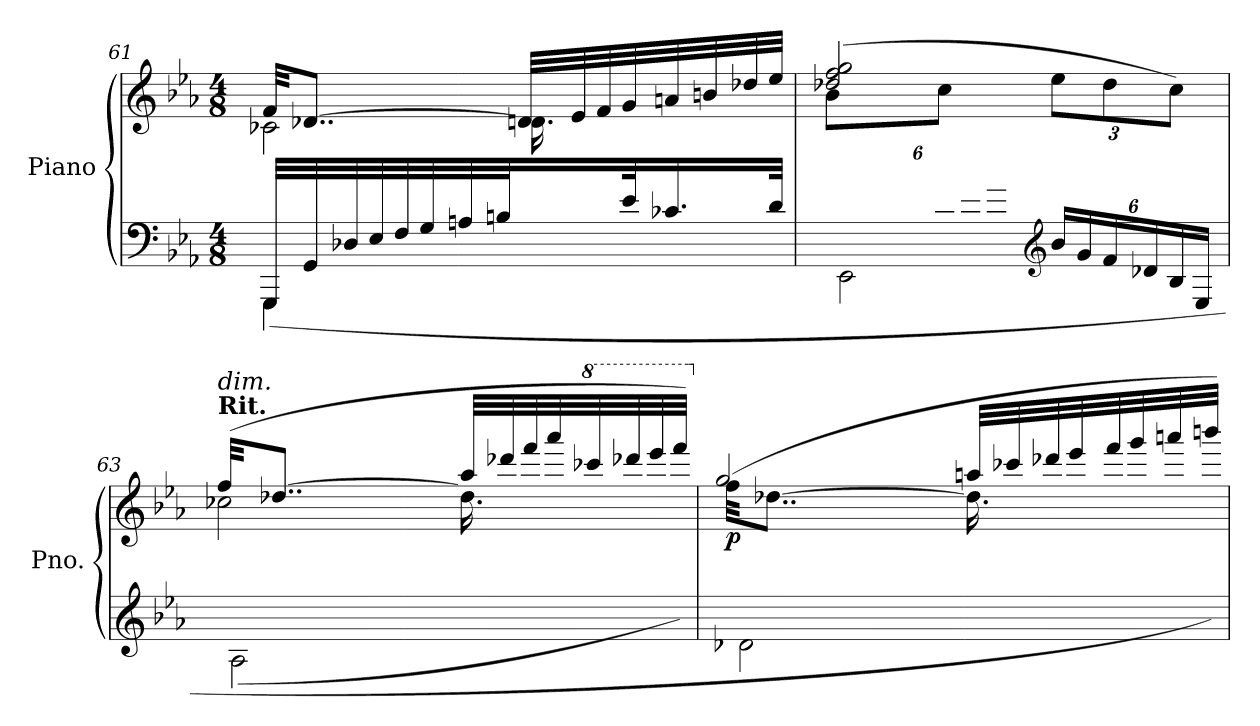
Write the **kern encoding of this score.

**kern	**kern	**dynam
*part1	*part1	*part1
*staff2	*staff1	*staff1/2
*I"Piano	*	*
*I'Pno.	*	*
*clefF4	*clefG2	*
*k[b-e-a-]	*k[b-e-a-]	*
*M4/8	*M4/8	*
=61	=61	=61
*^	*^	*
*	*	*	*^	*
32GGG/LLL	(>4GGG\	32f/KKL	2c-X\	4ryy	.
32GG/	.	[8..d-X/J	.	.	.
32D-X/	.	.	.	.	.
32E-/	.	.	.	.	.
32F/	.	.	.	.	.
32G/	.	.	.	.	.
32An/	.	.	.	.	.
32Bn/JJJ	.	.	.	.	.
16.ryy	4ryy	32d-/LLL]	.	16.d\LL	.
.	.	32e-/	.	.	.
.	.	32f/	.	.	.
32e-/K	.	32g/	.	8ryy	.
16.c-X/	.	32an/	.	.	.
.	.	32bn/	.	.	.
.	.	32dd-X/	.	.	.
32d/JJk	.	(32ee-/JJJ	.	32ryy	.
*	*	*v	*v	*v	*
=62	=62	=62	=62
*Xbrackettup	*	*	*
*	*	*^	*
24EE-/LLyy	2EE-\	(>2dd-X/ 2ff/ 2gg/	8b-\L	.
24E-/	.	.	.	.
24B-/	.	.	.	.
24d-X/	.	.	8cc\J	.
24f/	.	.	.	.
24g/JJ	.	.	.	.
*clefG2	*	*	*	*
*	*	*	*Xbrackettup	*
24b-/LL	.	.	12ee-\L	.
24g/	.	.	.	.
24f/	.	.	12dd-\	.
24d-X/	.	.	.	.
24B-/	.	.	12cc\J)	.
24E-/JJ	.	.	.	.
!!LO:LB:g=z
=63	=63	=63	=63	=63
*	*	*	*^	*
!	!	!LO:TX:a:B:t=Rit.	!	!	!
!	!	!LO:TX:a:i:t=dim.	!	!	!
32A-/LLLyy	(>2A-\	(32ff/KKL	2cc-X\	4ryy	.
32d-X/	.	[8..dd-X/J	.	.	.
32f/	.	.	.	.	.
32a-/	.	.	.	.	.
32cc-X/	.	.	.	.	.
32dd-X/	.	.	.	.	.
32ee-/	.	.	.	.	.
32ff/JJJ	.	.	.	.	.
16.ryy	.	32aa-/LLL	.	16.dd-\LL]	.
.	.	32ddd-X/	.	.	.
.	.	32fff/	.	.	.
32ee-/K	.	32aaa-/	.	8ryy	.
*	*	*8va	*	*	*
16.cc-X/	.	32cccc-X/	.	.	.
.	.	32dddd-X/	.	.	.
.	.	32eeee-/	.	.	.
32dd-/JJk)	.	32ffff/JJJ)	.	32ryy	.
=64	=64	=64	=64	=64	=64
*	*	*X8va	*	*	*
!	!	!	!	!	!LO:DY:b
32d-X/LLLyy	2d-\	(32ff\KKL	2gg/	4ryy	p
32f/	.	[8..dd-X\J	.	.	.
32g/	.	.	.	.	.
32an/	.	.	.	.	.
32cc-X/	.	.	.	.	.
32dd-X/	.	.	.	.	.
32ee-/	.	.	.	.	.
32ff/JJJ	.	.	.	.	.
16.ryy	.	32aan/LLL	.	16.dd-\LL]	.
.	.	32ccc-X/	.	.	.
.	.	32ddd-X/	.	.	.
32ee-/K	.	32eee-/	.	8ryy	.
16.cc-X/	.	32fff/	.	.	.
.	.	32ggg/	.	.	.
.	.	32aaan/	.	.	.
32dd-/JJk)	.	32bbbn/JJJ)	.	32ryy	.
*v	*v	*	*	*	*
*	*v	*v	*v	*
=	=	=
*-	*-	*-
